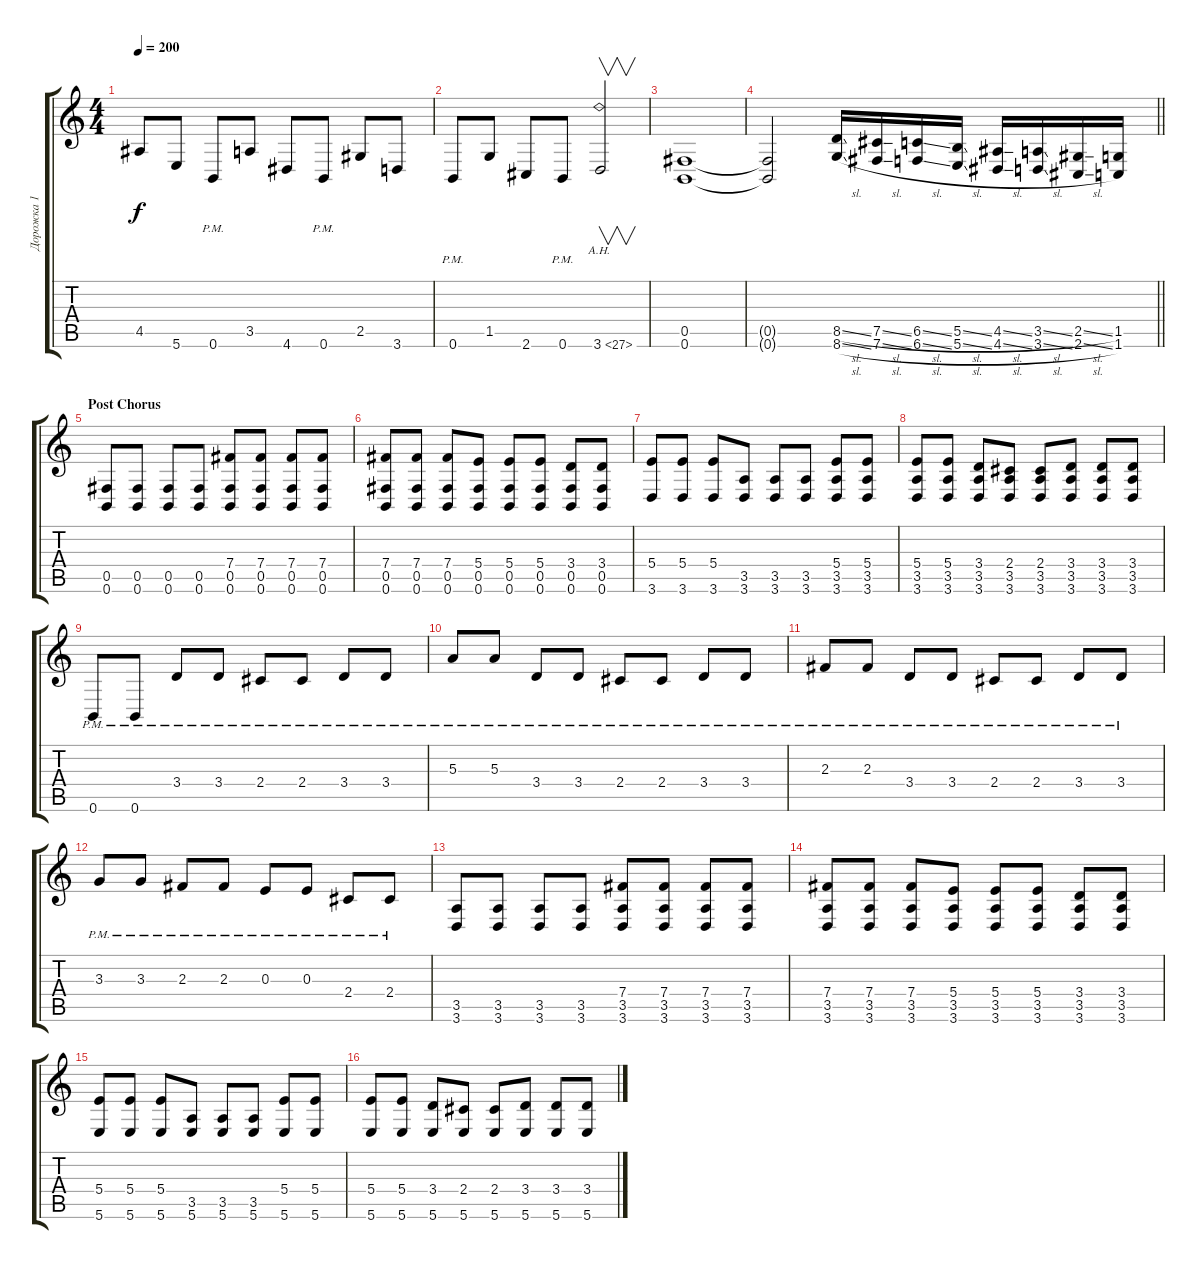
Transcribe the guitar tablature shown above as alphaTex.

\track ("Дорожка 1" "Дорожка 1") {instrument distortionguitar}
\staff {score tabs}
\tuning (Db4 Ab3 E3 B2 Gb2 B1) {hide}
\ts (4 4)
\tempo 200
\clef g2
\ks c
4.5.8{dy f} 5.6.8 0.6{pm}.8 3.5.8 4.6.8 0.6{pm}.8 2.5.8 3.6.8 |
0.6{pm}.8 1.5.8 2.6.8 0.6{pm}.8 3.6{ah 24}.2{v} |
(0.5 0.6).1 |
\barLineRight lightlight
(0.5{t} 0.6{t}).2 (8.5{sl} 8.6{sl}).16 (7.5{sl} 7.6{sl}).16 (6.5{sl} 6.6{sl}).16 (5.5{sl} 5.6{sl}).16 (4.5{sl} 4.6{sl}).16 (3.5{sl} 3.6{sl}).16 (2.5{sl} 2.6{sl}).16 (1.5 1.6).16 |
\section ("" "Post Chorus")
(0.5 0.6).8 (0.5 0.6).8 (0.5 0.6).8 (0.5 0.6).8 (7.4 0.5 0.6).8 (7.4 0.5 0.6).8 (7.4 0.5 0.6).8 (7.4 0.5 0.6).8 |
(7.4 0.5 0.6).8 (7.4 0.5 0.6).8 (7.4 0.5 0.6).8 (5.4 0.5 0.6).8 (5.4 0.5 0.6).8 (5.4 0.5 0.6).8 (3.4 0.5 0.6).8 (3.4 0.5 0.6).8 |
(5.4 3.6).8 (5.4 3.6).8 (5.4 3.6).8 (3.5 3.6).8 (3.5 3.6).8 (3.5 3.6).8 (5.4 3.5 3.6).8 (5.4 3.5 3.6).8 |
(5.4 3.5 3.6).8 (5.4 3.5 3.6).8 (3.4 3.5 3.6).8 (2.4 3.5 3.6).8 (2.4 3.5 3.6).8 (3.4 3.5 3.6).8 (3.4 3.5 3.6).8 (3.4 3.5 3.6).8 |
0.6{pm}.8 0.6{pm}.8 3.4{pm}.8 3.4{pm}.8 2.4{pm}.8 2.4{pm}.8 3.4{pm}.8 3.4{pm}.8 |
5.3{pm}.8 5.3{pm}.8 3.4{pm}.8 3.4{pm}.8 2.4{pm}.8 2.4{pm}.8 3.4{pm}.8 3.4{pm}.8 |
2.3{pm}.8 2.3{pm}.8 3.4{pm}.8 3.4{pm}.8 2.4{pm}.8 2.4{pm}.8 3.4{pm}.8 3.4{pm}.8 |
3.3{pm}.8 3.3{pm}.8 2.3{pm}.8 2.3{pm}.8 0.3{pm}.8 0.3{pm}.8 2.4{pm}.8 2.4{pm}.8 |
(3.5 3.6).8 (3.5 3.6).8 (3.5 3.6).8 (3.5 3.6).8 (7.4 3.5 3.6).8 (7.4 3.5 3.6).8 (7.4 3.5 3.6).8 (7.4 3.5 3.6).8 |
(7.4 3.5 3.6).8 (7.4 3.5 3.6).8 (7.4 3.5 3.6).8 (5.4 3.5 3.6).8 (5.4 3.5 3.6).8 (5.4 3.5 3.6).8 (3.4 3.5 3.6).8 (3.4 3.5 3.6).8 |
(5.4 5.6).8 (5.4 5.6).8 (5.4 5.6).8 (3.5 5.6).8 (3.5 5.6).8 (3.5 5.6).8 (5.4 5.6).8 (5.4 5.6).8 |
(5.4 5.6).8 (5.4 5.6).8 (3.4 5.6).8 (2.4 5.6).8 (2.4 5.6).8 (3.4 5.6).8 (3.4 5.6).8 (3.4 5.6).8
